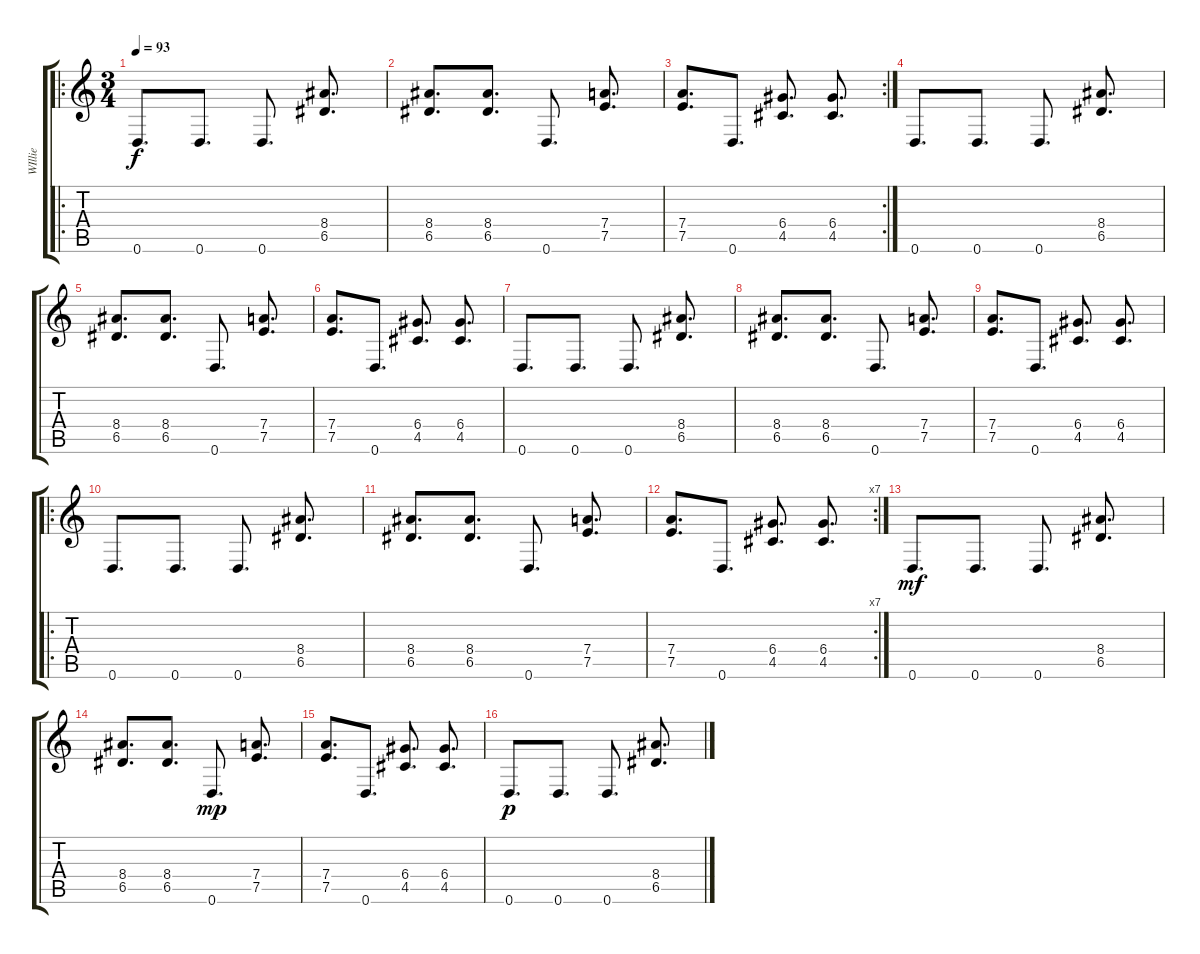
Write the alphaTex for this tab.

\track ("WIllie" "WIllie") {solo instrument distortionguitar}
\staff {score tabs}
\tuning (E4 B3 G3 D3 A2 D2) {hide}
\ro
\ts (3 4)
\tempo 93
\clef g2
\ks c
0.6.8{d dy f} 0.6.8{d} 0.6.8{d} (8.4 6.5).8{d} |
(8.4 6.5).8{d} (8.4 6.5).8{d} 0.6.8{d} (7.4 7.5).8{d} |
\rc 2
(7.4 7.5).8{d} 0.6.8{d} (6.4 4.5).8{d} (6.4 4.5).8{d} |
0.6.8{d} 0.6.8{d} 0.6.8{d} (8.4 6.5).8{d} |
(8.4 6.5).8{d} (8.4 6.5).8{d} 0.6.8{d} (7.4 7.5).8{d} |
(7.4 7.5).8{d} 0.6.8{d} (6.4 4.5).8{d} (6.4 4.5).8{d} |
0.6.8{d} 0.6.8{d} 0.6.8{d} (8.4 6.5).8{d} |
(8.4 6.5).8{d} (8.4 6.5).8{d} 0.6.8{d} (7.4 7.5).8{d} |
(7.4 7.5).8{d} 0.6.8{d} (6.4 4.5).8{d} (6.4 4.5).8{d} |
\ro
0.6.8{d} 0.6.8{d} 0.6.8{d} (8.4 6.5).8{d} |
(8.4 6.5).8{d} (8.4 6.5).8{d} 0.6.8{d} (7.4 7.5).8{d} |
\rc 7
(7.4 7.5).8{d} 0.6.8{d} (6.4 4.5).8{d} (6.4 4.5).8{d} |
0.6.8{d dy mf} 0.6.8{d} 0.6.8{d} (8.4 6.5).8{d} |
(8.4 6.5).8{d} (8.4 6.5).8{d} 0.6.8{d dy mp} (7.4 7.5).8{d} |
(7.4 7.5).8{d} 0.6.8{d} (6.4 4.5).8{d} (6.4 4.5).8{d} |
0.6.8{d dy p} 0.6.8{d} 0.6.8{d} (8.4 6.5).8{d}
